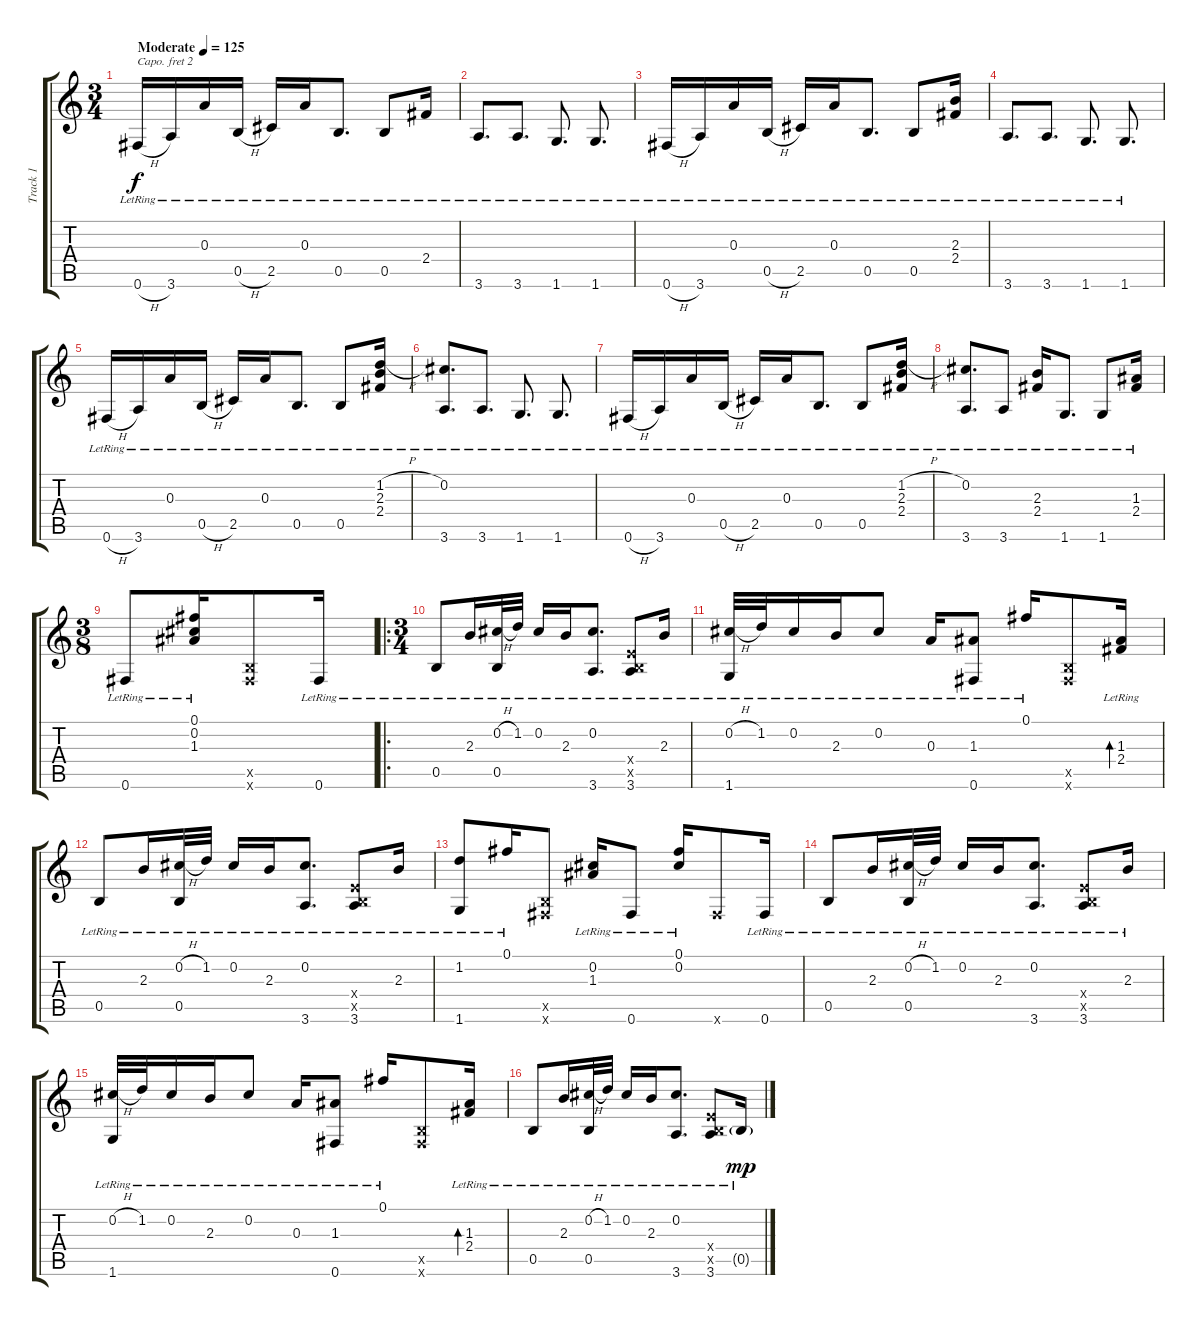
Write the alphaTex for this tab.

\track ("Track 1" "Track 1") {instrument acousticguitarsteel}
\staff {score tabs}
\capo 2
\tuning (E4 B3 G3 D3 A2 E2) {hide}
\ts (3 4)
\tempo (125 "Moderate")
\clef g2
\ks c
0.6{h lr}.16{dy f instrument acousticguitarsteel} 3.6{lr}.16 0.3{lr}.16 0.5{h lr}.16 2.5{lr}.16 0.3{lr}.16 0.5{lr}.8{d} 0.5{lr}.8 2.4{lr}.16 |
3.6{lr}.8{d} 3.6{lr}.8{d} 1.6{lr}.8{d} 1.6{lr}.8{d} |
0.6{h lr}.16 3.6{lr}.16 0.3{lr}.16 0.5{h lr}.16 2.5{lr}.16 0.3{lr}.16 0.5{lr}.8{d} 0.5{lr}.8 (2.3{lr} 2.4{lr}).16 |
3.6{lr}.8{d} 3.6{lr}.8{d} 1.6{lr}.8{d} 1.6{lr}.8{d} |
0.6{h lr}.16 3.6{lr}.16 0.3{lr}.16 0.5{h lr}.16 2.5{lr}.16 0.3{lr}.16 0.5{lr}.8{d} 0.5{lr}.8 (1.2{h lr} 2.3{lr} 2.4{lr}).16 |
(0.2{lr} 3.6{lr}).8{d} 3.6{lr}.8{d} 1.6{lr}.8{d} 1.6{lr}.8{d} |
0.6{h lr}.16 3.6{lr}.16 0.3{lr}.16 0.5{h lr}.16 2.5{lr}.16 0.3{lr}.16 0.5{lr}.8{d} 0.5{lr}.8 (1.2{h lr} 2.3{lr} 2.4{lr}).16 |
(0.2{lr} 3.6{lr}).8{d} 3.6{lr}.8 (2.3{lr} 2.4{lr}).16 1.6{lr}.8{d} 1.6{lr}.8 (1.3{lr} 2.4{lr}).16 |
\ts (3 8)
0.6{lr}.8 (0.1{lr} 0.2{lr} 1.3{lr}).16 (0.5{x} 0.6{x}).8 0.6{lr}.16 |
\ro
\ts (3 4)
0.5{lr}.8 2.3{lr}.16 (0.2{h lr} 0.5{lr}).32 1.2{lr}.32 0.2{lr}.16 2.3{lr}.16 (0.2{lr} 3.6{lr}).8{d} (0.4{x} 0.5{x} 3.6{lr}).8 2.3{lr}.16 |
(0.2{h lr} 1.6{lr}).32 1.2{lr}.32 0.2{lr}.16 2.3{lr}.16 0.2{lr}.8 0.3{lr}.16 (1.3{lr} 0.6{lr}).8 0.1{lr}.16 (0.5{x} 0.6{x}).8 (1.3{lr} 2.4{lr}).16{bd 240} |
0.5{lr}.8 2.3{lr}.16 (0.2{h lr} 0.5{lr}).32 1.2{lr}.32 0.2{lr}.16 2.3{lr}.16 (0.2{lr} 3.6{lr}).8{d} (0.4{x} 0.5{x} 3.6{lr}).8 2.3{lr}.16 |
(1.2{lr} 1.6{lr}).8 0.1{lr}.16 (0.5{x} 0.6{x}).8 (0.2{lr} 1.3{lr}).16 0.6{lr}.8 (0.1{lr} 0.2{lr}).16 0.6{x}.8 0.6{lr}.16 |
0.5{lr}.8 2.3{lr}.16 (0.2{h lr} 0.5{lr}).32 1.2{lr}.32 0.2{lr}.16 2.3{lr}.16 (0.2{lr} 3.6{lr}).8{d} (0.4{x} 0.5{x} 3.6{lr}).8 2.3{lr}.16 |
(0.2{h lr} 1.6{lr}).32 1.2{lr}.32 0.2{lr}.16 2.3{lr}.16 0.2{lr}.8 0.3{lr}.16 (1.3{lr} 0.6{lr}).8 0.1{lr}.16 (0.5{x} 0.6{x}).8 (1.3{lr} 2.4{lr}).16{bd 240} |
0.5{lr}.8 2.3{lr}.16 (0.2{h lr} 0.5{lr}).32 1.2{lr}.32 0.2{lr}.16 2.3{lr}.16 (0.2{lr} 3.6{lr}).8{d} (0.4{x} 0.5{x} 3.6{lr}).8 0.5{g lr}.16{dy mp}
